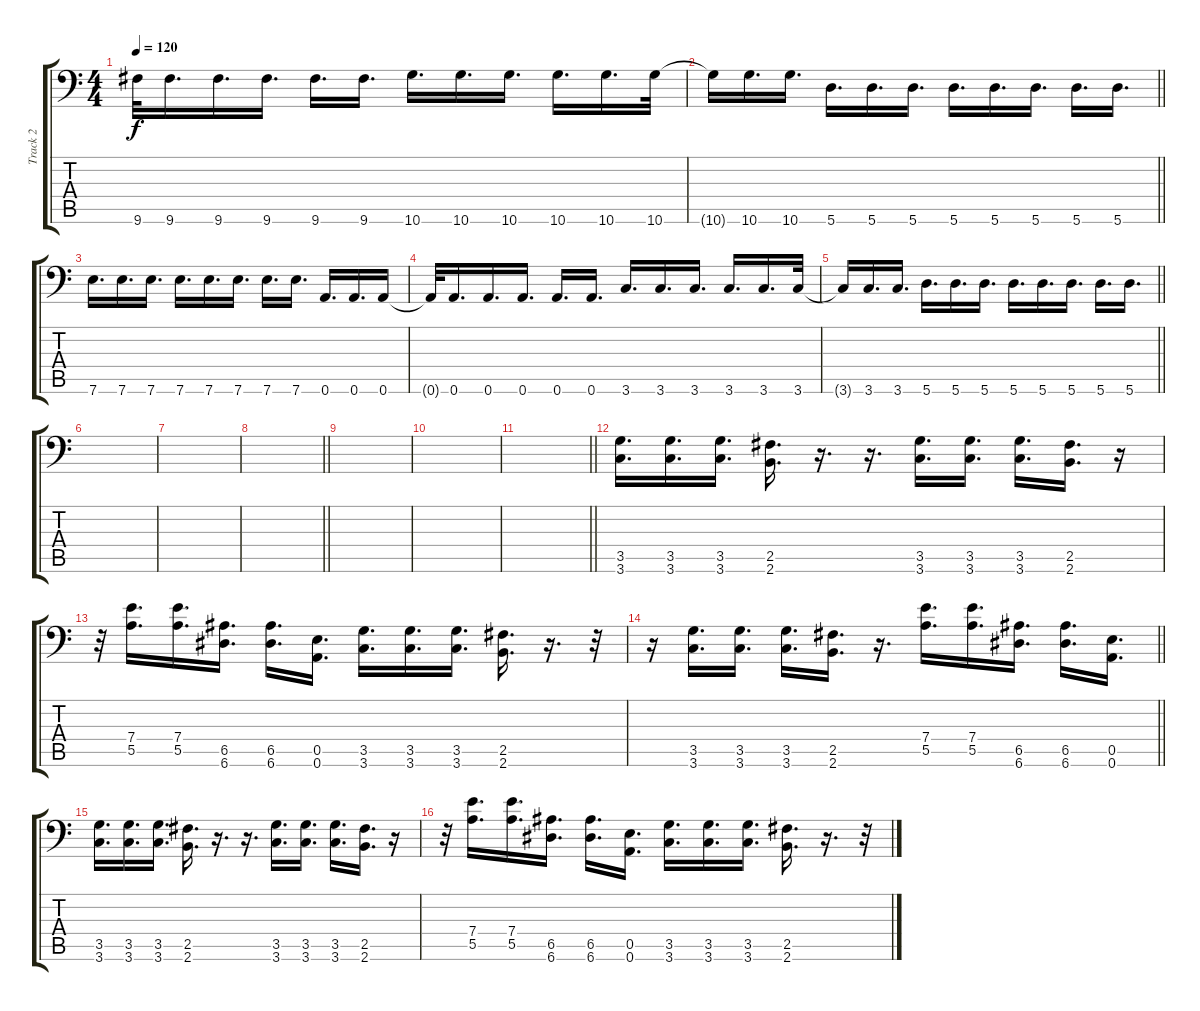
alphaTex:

\track ("Track 2" "Track 2") {instrument distortionguitar}
\staff {score tabs}
\tuning (B3 Gb3 D3 A2 E2 A1) {hide}
\ts (4 4)
\tempo 120
\clef f4
\ks c
9.6{t}.32{dy f} 9.6.16{d} 9.6.16{d} 9.6.16{d} 9.6.16{d} 9.6.16{d} 10.6.16{d} 10.6.16{d} 10.6.16{d} 10.6.16{d} 10.6.16{d} 10.6.32 |
\barLineRight lightlight
10.6{t}.16 10.6.16{d} 10.6.16{d} 5.6.16{d} 5.6.16{d} 5.6.16{d} 5.6.16{d} 5.6.16{d} 5.6.16{d} 5.6.16{d} 5.6.16{d} |
7.6.16{d} 7.6.16{d} 7.6.16{d} 7.6.16{d} 7.6.16{d} 7.6.16{d} 7.6.16{d} 7.6.16{d} 0.6.16{d} 0.6.16{d} 0.6.16 |
0.6{t}.32 0.6.16{d} 0.6.16{d} 0.6.16{d} 0.6.16{d} 0.6.16{d} 3.6.16{d} 3.6.16{d} 3.6.16{d} 3.6.16{d} 3.6.16{d} 3.6.32 |
\barLineRight lightlight
3.6{t}.16 3.6.16{d} 3.6.16{d} 5.6.16{d} 5.6.16{d} 5.6.16{d} 5.6.16{d} 5.6.16{d} 5.6.16{d} 5.6.16{d} 5.6.16{d} |
|
|
\barLineRight lightlight
|
|
|
\barLineRight lightlight
|
(3.5 3.6).16{d} (3.5 3.6).16{d} (3.5 3.6).16{d} (2.5 2.6).16{d} r.16{d} r.16{d} (3.5 3.6).16{d} (3.5 3.6).16{d} (3.5 3.6).16{d} (2.5 2.6).16{d} r.16 |
r.32 (7.4 5.5).16{d} (7.4 5.5).16{d} (6.5 6.6).16{d} (6.5 6.6).16{d} (0.5 0.6).16{d} (3.5 3.6).16{d} (3.5 3.6).16{d} (3.5 3.6).16{d} (2.5 2.6).16{d} r.16{d} r.32 |
\barLineRight lightlight
r.16 (3.5 3.6).16{d} (3.5 3.6).16{d} (3.5 3.6).16{d} (2.5 2.6).16{d} r.16{d} (7.4 5.5).16{d} (7.4 5.5).16{d} (6.5 6.6).16{d} (6.5 6.6).16{d} (0.5 0.6).16{d} |
(3.5 3.6).16{d} (3.5 3.6).16{d} (3.5 3.6).16{d} (2.5 2.6).16{d} r.16{d} r.16{d} (3.5 3.6).16{d} (3.5 3.6).16{d} (3.5 3.6).16{d} (2.5 2.6).16{d} r.16 |
r.32 (7.4 5.5).16{d} (7.4 5.5).16{d} (6.5 6.6).16{d} (6.5 6.6).16{d} (0.5 0.6).16{d} (3.5 3.6).16{d} (3.5 3.6).16{d} (3.5 3.6).16{d} (2.5 2.6).16{d} r.16{d} r.32
